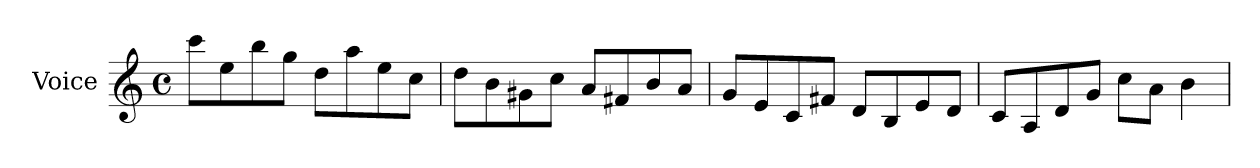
**kern
*part1
*staff1
*I"Voice
*I'Voice
*clefG2
*M4/4
*met(c)
=1
8ccc\L
8ee\
8bb\
8gg\J
8dd\L
8aa\
8ee\
8cc\J
=2
8dd\L
8b\
8g#X\
8cc\J
8a/L
8f#X/
8b/
8a/J
=3
8g/L
8e/
8c/
8f#X/J
8d/L
8B/
8e/
8d/J
=4
8c/L
8A/
8d/
8g/J
8cc\L
8a\J
4b\
=
*-
